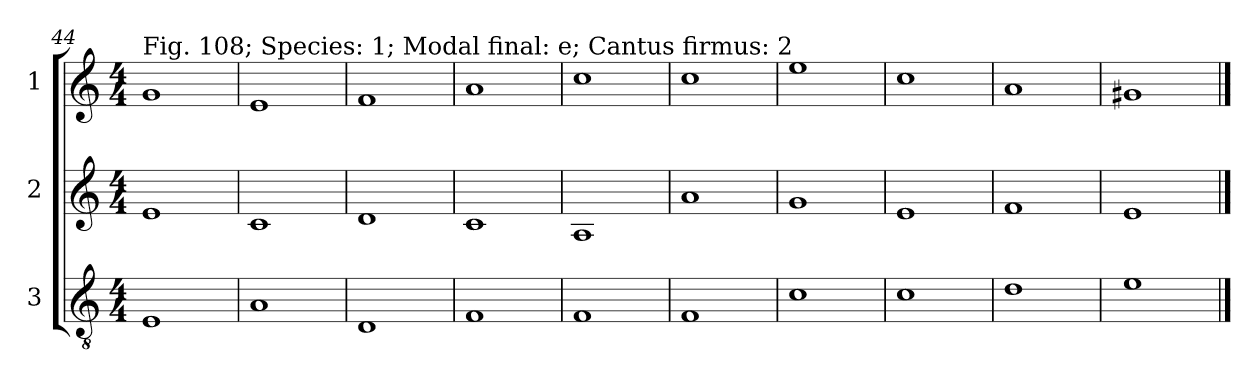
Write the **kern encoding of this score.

**kern	**kern	**kern
*part3	*part2	*part1
*staff3	*staff2	*staff1
*I"3	*I"2	*I"1
!!LO:PB:g=z
*clefGv2	*clefG2	*clefG2
*k[]	*k[]	*k[]
*M4/4	*M4/4	*M4/4
=44	=44	=44
!	!	!LO:TX:a:t=Fig. 108; Species&colon; 1; Modal final&colon; e; Cantus firmus&colon; 2
1E	1e	1g
=45	=45	=45
1A	1c	1e
=46	=46	=46
1D	1d	1f
=47	=47	=47
1F	1c	1a
=48	=48	=48
1F	1A	1cc
=49	=49	=49
1F	1a	1cc
=50	=50	=50
1c	1g	1ee
=51	=51	=51
1c	1e	1cc
=52	=52	=52
1d	1f	1a
=53	=53	=53
1e	1e	1g#X
==	==	==
*-	*-	*-
